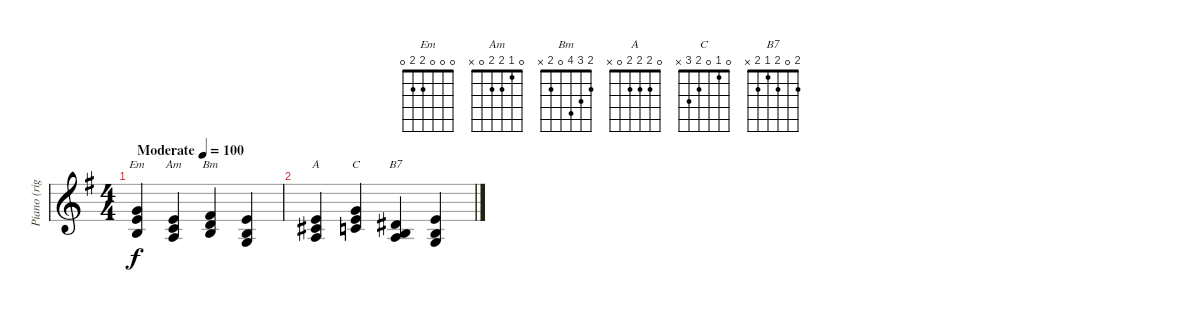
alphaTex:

\track ("Piano (right)" "Piano (rig") {instrument acousticgrandpiano}
\staff {score}
\tuning (E5 B4 G4 D4 A3 E3) {hide}
\chord ("Em" 0 0 0 2 2 0)
\chord ("Am" 0 1 2 2 0 x)
\chord ("Bm" 2 3 4 0 2 x)
\chord ("A" 0 2 2 2 0 x)
\chord ("C" 0 1 0 2 3 x)
\chord ("B7" 2 0 2 1 2 x)
\ts (4 4)
\tempo (100 "Moderate")
\clef g2
\ks eminor
(0.3 2.4 2.5).4{ch "Em" dy f instrument acousticgrandpiano} (2.4 0.5 8.6).4{ch "Am"} (0.4 2.5 14.6).4{ch "Bm"} (2.4 2.5 3.6).4 |
(2.4 0.5 9.6).4{ch "A"} (0.3 2.4 3.5).4{ch "C"} (1.4 2.5 5.6).4{ch "B7"} (2.4 2.5 3.6).4
